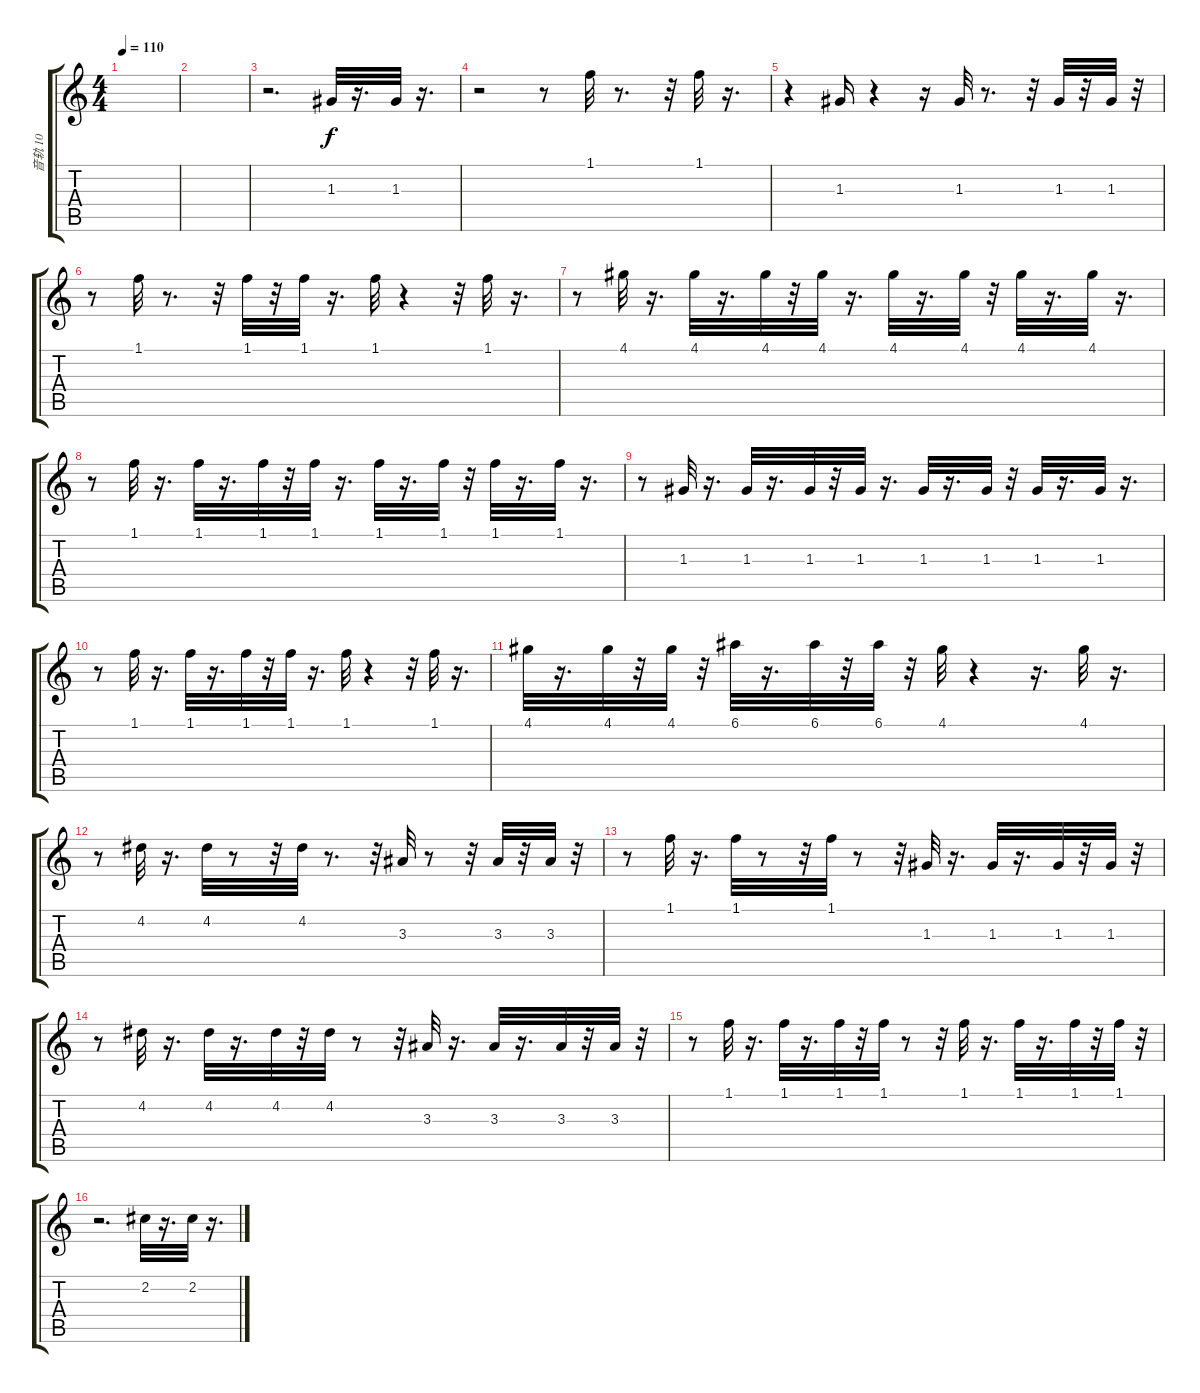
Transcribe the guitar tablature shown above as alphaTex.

\track ("音轨 10" "音轨 10") {instrument acousticguitarnylon}
\staff {score tabs}
\tuning (E4 B3 G3 D3 A2 E2) {hide}
\ts (4 4)
\tempo 110
\clef g2
\ks c
|
|
r.2{d} 1.3.32 r.16{d} 1.3.32 r.16{d} |
r.2 r.8 1.1.32 r.8{d} r.32 1.1.32 r.16{d} |
r.4 1.3.16 r.4 r.16 1.3.32 r.8{d} r.32 1.3.32 r.32 1.3.32 r.32 |
r.8 1.1.32 r.8{d} r.32 1.1.32 r.32 1.1.32 r.16{d} 1.1.32 r.4 r.32 1.1.32 r.16{d} |
r.8 4.1.32 r.16{d} 4.1.32 r.16{d} 4.1.32 r.32 4.1.32 r.16{d} 4.1.32 r.16{d} 4.1.32 r.32 4.1.32 r.16{d} 4.1.32 r.16{d} |
r.8 1.1.32 r.16{d} 1.1.32 r.16{d} 1.1.32 r.32 1.1.32 r.16{d} 1.1.32 r.16{d} 1.1.32 r.32 1.1.32 r.16{d} 1.1.32 r.16{d} |
r.8 1.3.32 r.16{d} 1.3.32 r.16{d} 1.3.32 r.32 1.3.32 r.16{d} 1.3.32 r.16{d} 1.3.32 r.32 1.3.32 r.16{d} 1.3.32 r.16{d} |
r.8 1.1.32 r.16{d} 1.1.32 r.16{d} 1.1.32 r.32 1.1.32 r.16{d} 1.1.32 r.4 r.32 1.1.32 r.16{d} |
4.1.32 r.16{d} 4.1.32 r.32 4.1.32 r.32 6.1.32 r.16{d} 6.1.32 r.32 6.1.32 r.32 4.1.32 r.4 r.16{d} 4.1.32 r.16{d} |
r.8 4.2.32 r.16{d} 4.2.32 r.8 r.32 4.2.32 r.8{d} r.32 3.3.32 r.8 r.32 3.3.32 r.32 3.3.32 r.32 |
r.8 1.1.32 r.16{d} 1.1.32 r.8 r.32 1.1.32 r.8 r.32 1.3.32 r.16{d} 1.3.32 r.16{d} 1.3.32 r.32 1.3.32 r.32 |
r.8 4.2.32 r.16{d} 4.2.32 r.16{d} 4.2.32 r.32 4.2.32 r.8 r.32 3.3.32 r.16{d} 3.3.32 r.16{d} 3.3.32 r.32 3.3.32 r.32 |
r.8 1.1.32 r.16{d} 1.1.32 r.16{d} 1.1.32 r.32 1.1.32 r.8 r.32 1.1.32 r.16{d} 1.1.32 r.16{d} 1.1.32 r.32 1.1.32 r.32 |
r.2{d} 2.2.32 r.16{d} 2.2.32 r.16{d}
